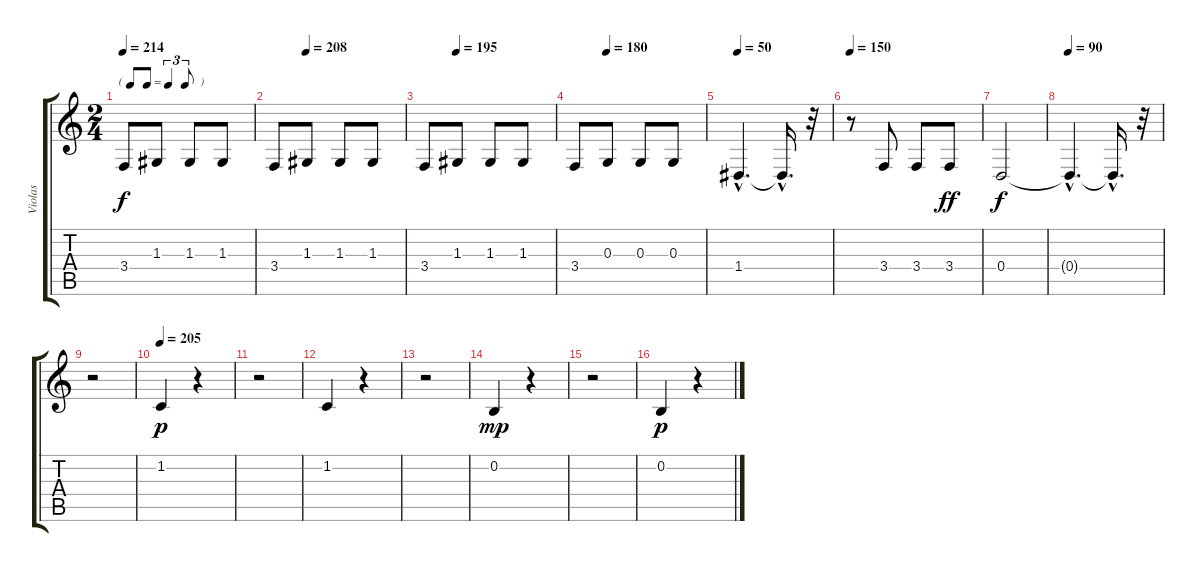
\track ("Violas" "Violas") {instrument stringensemble1}
\staff {score tabs}
\tuning (E4 B3 G3 D3 A2 E2) {hide}
\ts (2 4)
\tf triplet8th
\tempo 214
\clef g2
\ks c
3.4{t}.8{dy f} 1.3.8 1.3.8 1.3.8 |
\tempo (208 0.25)
3.4.8 1.3.8 1.3.8 1.3.8 |
\tempo (195 0.25)
3.4.8 1.3.8 1.3.8 1.3.8 |
\tempo (180 0.25)
3.4.8 0.3.8 0.3.8 0.3.8 |
\tempo 50
1.4{hac}.4{d} 1.4{hac t}.16{d} r.32 |
\tempo 150
r.8 3.4.8 3.4.8 3.4.8{dy ff} |
0.4.2{dy f} |
\tempo 90
0.4{hac t}.4{d} 0.4{hac t}.16{d} r.32 |
r.2 |
\tempo 205
1.2.4{dy p instrument pizzicatostrings} r.4 |
r.2 |
1.2.4 r.4 |
r.2 |
0.2.4{dy mp} r.4 |
r.2 |
0.2.4{dy p} r.4
